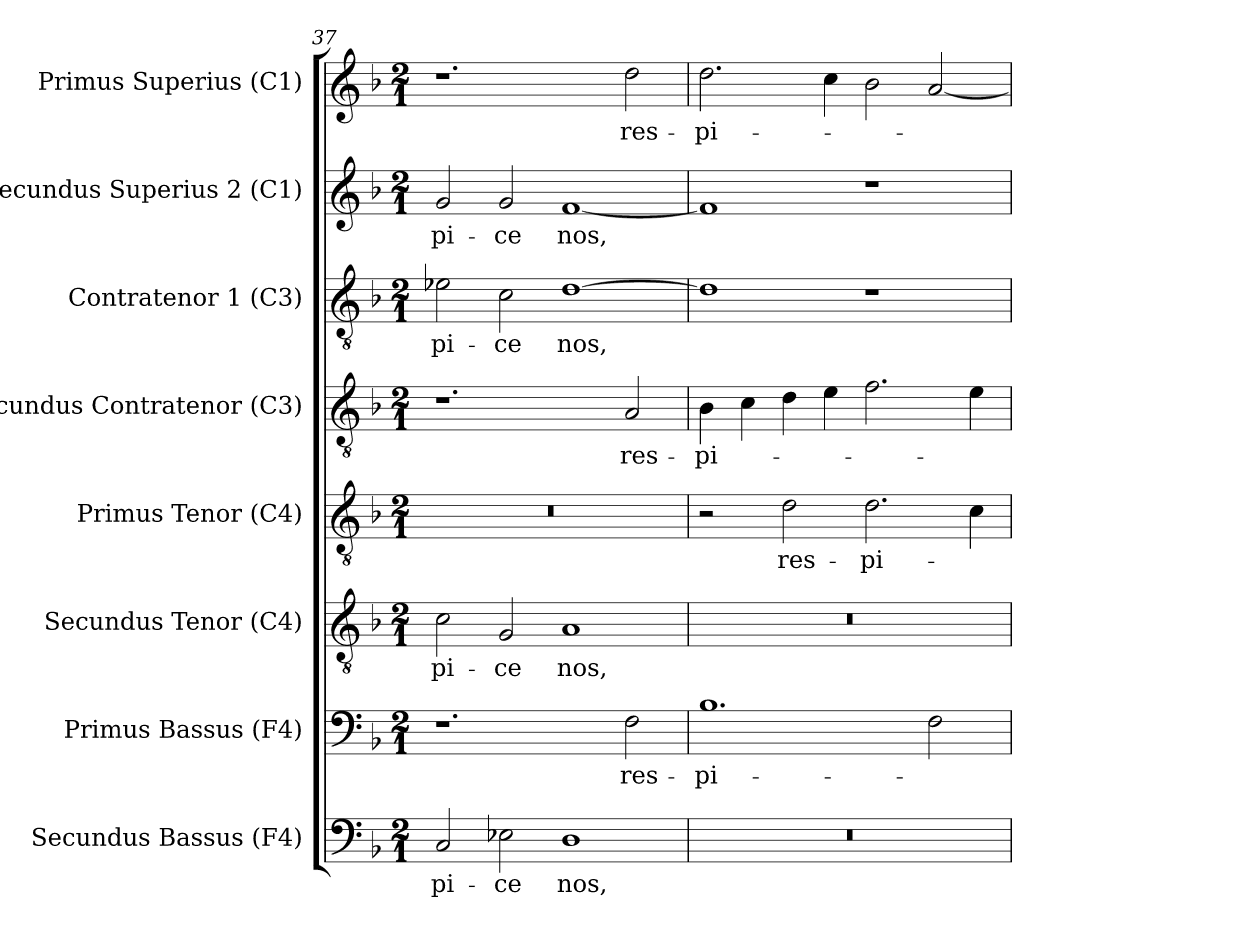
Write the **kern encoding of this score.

**kern	**text	**kern	**text	**kern	**text	**kern	**text	**kern	**text	**kern	**text	**kern	**text	**kern	**text
*part8	*part8	*part7	*part7	*part6	*part6	*part5	*part5	*part4	*part4	*part3	*part3	*part2	*part2	*part1	*part1
*staff8	*staff8	*staff7	*staff7	*staff6	*staff6	*staff5	*staff5	*staff4	*staff4	*staff3	*staff3	*staff2	*staff2	*staff1	*staff1
*I"Secundus Bassus (F4)	*	*I"Primus Bassus (F4)	*	*I"Secundus Tenor (C4)	*	*I"Primus Tenor (C4)	*	*I"Secundus  Contratenor (C3)	*	*I"Contratenor 1 (C3)	*	*I"Secundus Superius 2 (C1)	*	*I"Primus Superius (C1)	*
*I'B2	*	*I'B1	*	*I'T2	*	*I'T1	*	*I'A2	*	*I'A1	*	*I'C2	*	*I'C1	*
*clefF4	*	*clefF4	*	*clefGv2	*	*clefGv2	*	*clefGv2	*	*clefGv2	*	*clefG2	*	*clefG2	*
*	*	*	*	*	*	*ITrd7c12	*	*	*	*	*	*	*	*	*
*k[b-]	*	*k[b-]	*	*k[b-]	*	*k[b-]	*	*k[b-]	*	*k[b-]	*	*k[b-]	*	*k[b-]	*
*F:	*	*F:	*	*F:	*	*F:	*	*F:	*	*F:	*	*F:	*	*F:	*
*M2/1	*	*M2/1	*	*M2/1	*	*M2/1	*	*M2/1	*	*M2/1	*	*M2/1	*	*M2/1	*
=37	=37	=37	=37	=37	=37	=37	=37	=37	=37	=37	=37	=37	=37	=37	=37
!	!LO:LY:b:color=#000000	!	!	!	!	!	!	!	!	!	!	!	!	!	!
!	!	!	!	!	!LO:LY:b:color=#000000	!LO:N:vis=1	!	!	!	!	!	!	!	!	!
!	!	!	!	!	!	!	!	!	!	!	!LO:LY:b:color=#000000	!	!	!	!
!	!	!	!	!	!	!	!	!	!	!	!	!	!LO:LY:b:color=#000000	!	!
2Ci/	-pi-	1.r	.	2ci\	-pi-	0r	.	1.r	.	2e-i\	-pi-	2gi/	-pi-	1.r	.
!	!LO:LY:b:color=#000000	!	!	!	!	!	!	!	!	!	!	!	!	!	!
!	!	!	!	!	!LO:LY:b:color=#000000	!	!	!	!	!	!	!	!	!	!
!	!	!	!	!	!	!	!	!	!	!	!LO:LY:b:color=#000000	!	!	!	!
!	!	!	!	!	!	!	!	!	!	!	!	!	!LO:LY:b:color=#000000	!	!
2E-i\	-ce	.	.	2Gi/	-ce	.	.	.	.	2ci\	-ce	2gi/	-ce	.	.
!	!LO:LY:b:color=#000000	!	!	!	!	!	!	!	!	!	!	!	!	!	!
!	!	!	!	!	!LO:LY:b:color=#000000	!	!	!	!	!	!	!	!	!	!
!	!	!	!	!	!	!	!	!	!	!	!LO:LY:b:color=#000000	!	!	!	!
!	!	!	!	!	!	!	!	!	!	!	!	!	!LO:LY:b:color=#000000	!	!
1Di	nos,	.	.	1Ai	nos,	.	.	.	.	[1di	nos,	[1fi	nos,	.	.
!	!	!	!LO:LY:b:color=#000000	!	!	!	!	!	!	!	!	!	!	!	!
!	!	!	!	!	!	!	!	!	!LO:LY:b:color=#000000	!	!	!	!	!	!
!	!	!	!	!	!	!	!	!	!	!	!	!	!	!	!LO:LY:b:color=#000000
.	.	2Fi\	res-	.	.	.	.	2Ai/	res-	.	.	.	.	2ddi\	res-
=38	=38	=38	=38	=38	=38	=38	=38	=38	=38	=38	=38	=38	=38	=38	=38
!LO:N:vis=1	!	!	!	!	!	!	!	!	!	!	!	!	!	!	!
!	!	!	!LO:LY:b:color=#000000	!LO:N:vis=1	!	!	!	!	!	!	!	!	!	!	!
!	!	!	!	!	!	!	!	!	!LO:LY:b:color=#000000	!	!	!	!	!	!
!	!	!	!	!	!	!	!	!	!	!	!	!	!	!	!LO:LY:b:color=#000000
0r	.	1.B-i	-pi-	0r	.	2r	.	4B-i\	-pi-	1di]	.	1fi]	.	2.ddi\	-pi-
.	.	.	.	.	.	.	.	4ci\	.	.	.	.	.	.	.
!	!	!	!	!	!	!	!LO:LY:b:color=#000000	!	!	!	!	!	!	!	!
.	.	.	.	.	.	2Di\	res-	4di\	.	.	.	.	.	.	.
.	.	.	.	.	.	.	.	4ei\	.	.	.	.	.	4cci\	.
!	!	!	!	!	!	!	!LO:LY:b:color=#000000	!	!	!	!	!	!	!	!
.	.	.	.	.	.	2.Di\	-pi-	2.fi\	.	1r	.	1r	.	2b-i\	.
.	.	2Fi\	.	.	.	.	.	.	.	.	.	.	.	[2ai/	.
.	.	.	.	.	.	4Ci\	.	4ei\	.	.	.	.	.	.	.
=	=	=	=	=	=	=	=	=	=	=	=	=	=	=	=
*-	*-	*-	*-	*-	*-	*-	*-	*-	*-	*-	*-	*-	*-	*-	*-
